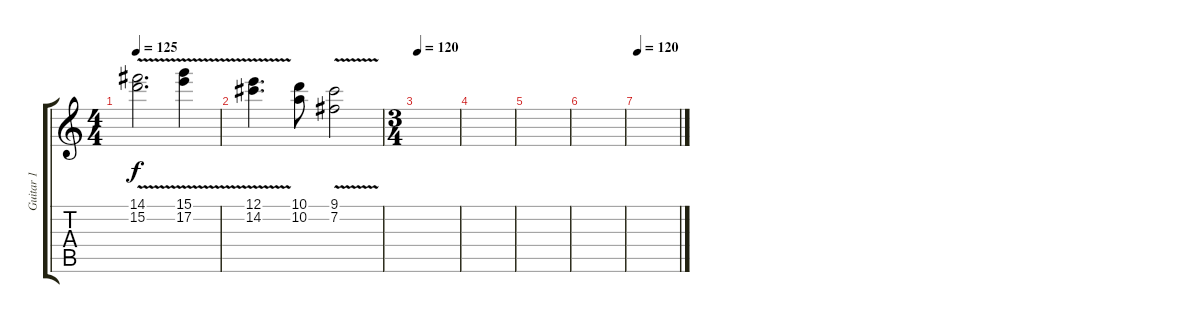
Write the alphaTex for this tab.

\track ("Guitar 1" "Guitar 1") {instrument electricguitarclean}
\staff {score tabs}
\tuning (E4 B3 G3 D3 A2 E2) {hide}
\ts (4 4)
\tempo 125
\clef g2
\ks c
(14.1{v} 15.2).2{d dy f} (15.1{v} 17.2).4 |
(12.1{v} 14.2).4{d} (10.1 10.2).8 (9.1{v} 7.2).2 |
\ts (3 4)
\tempo 100
\tempo 120
|
|
|
|
\tempo 100
\tempo 120
